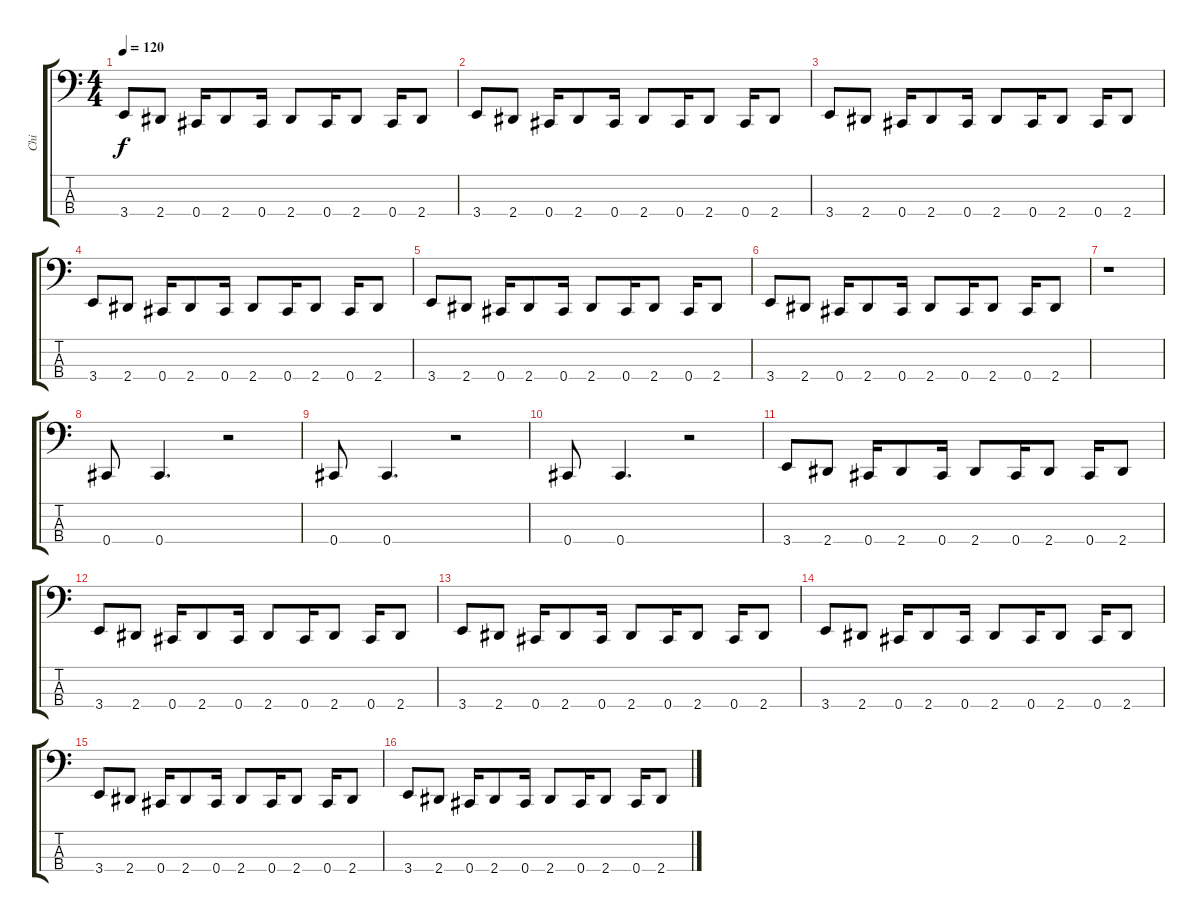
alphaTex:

\track ("Chi" "Chi") {instrument electricbassfinger}
\staff {score tabs}
\tuning (Gb2 Db2 Ab1 Db1) {hide}
\ts (4 4)
\tempo 120
\clef f4
\ks c
3.4.8{dy f} 2.4.8 0.4.16 2.4.8 0.4.16 2.4.8 0.4.16 2.4.8 0.4.16 2.4.8 |
3.4.8 2.4.8 0.4.16 2.4.8 0.4.16 2.4.8 0.4.16 2.4.8 0.4.16 2.4.8 |
3.4.8 2.4.8 0.4.16 2.4.8 0.4.16 2.4.8 0.4.16 2.4.8 0.4.16 2.4.8 |
3.4.8 2.4.8 0.4.16 2.4.8 0.4.16 2.4.8 0.4.16 2.4.8 0.4.16 2.4.8 |
3.4.8 2.4.8 0.4.16 2.4.8 0.4.16 2.4.8 0.4.16 2.4.8 0.4.16 2.4.8 |
3.4.8 2.4.8 0.4.16 2.4.8 0.4.16 2.4.8 0.4.16 2.4.8 0.4.16 2.4.8 |
r.1 |
0.4.8 0.4.4{d} r.2 |
0.4.8 0.4.4{d} r.2 |
0.4.8 0.4.4{d} r.2 |
3.4.8 2.4.8 0.4.16 2.4.8 0.4.16 2.4.8 0.4.16 2.4.8 0.4.16 2.4.8 |
3.4.8 2.4.8 0.4.16 2.4.8 0.4.16 2.4.8 0.4.16 2.4.8 0.4.16 2.4.8 |
3.4.8 2.4.8 0.4.16 2.4.8 0.4.16 2.4.8 0.4.16 2.4.8 0.4.16 2.4.8 |
3.4.8 2.4.8 0.4.16 2.4.8 0.4.16 2.4.8 0.4.16 2.4.8 0.4.16 2.4.8 |
3.4.8 2.4.8 0.4.16 2.4.8 0.4.16 2.4.8 0.4.16 2.4.8 0.4.16 2.4.8 |
3.4.8 2.4.8 0.4.16 2.4.8 0.4.16 2.4.8 0.4.16 2.4.8 0.4.16 2.4.8
